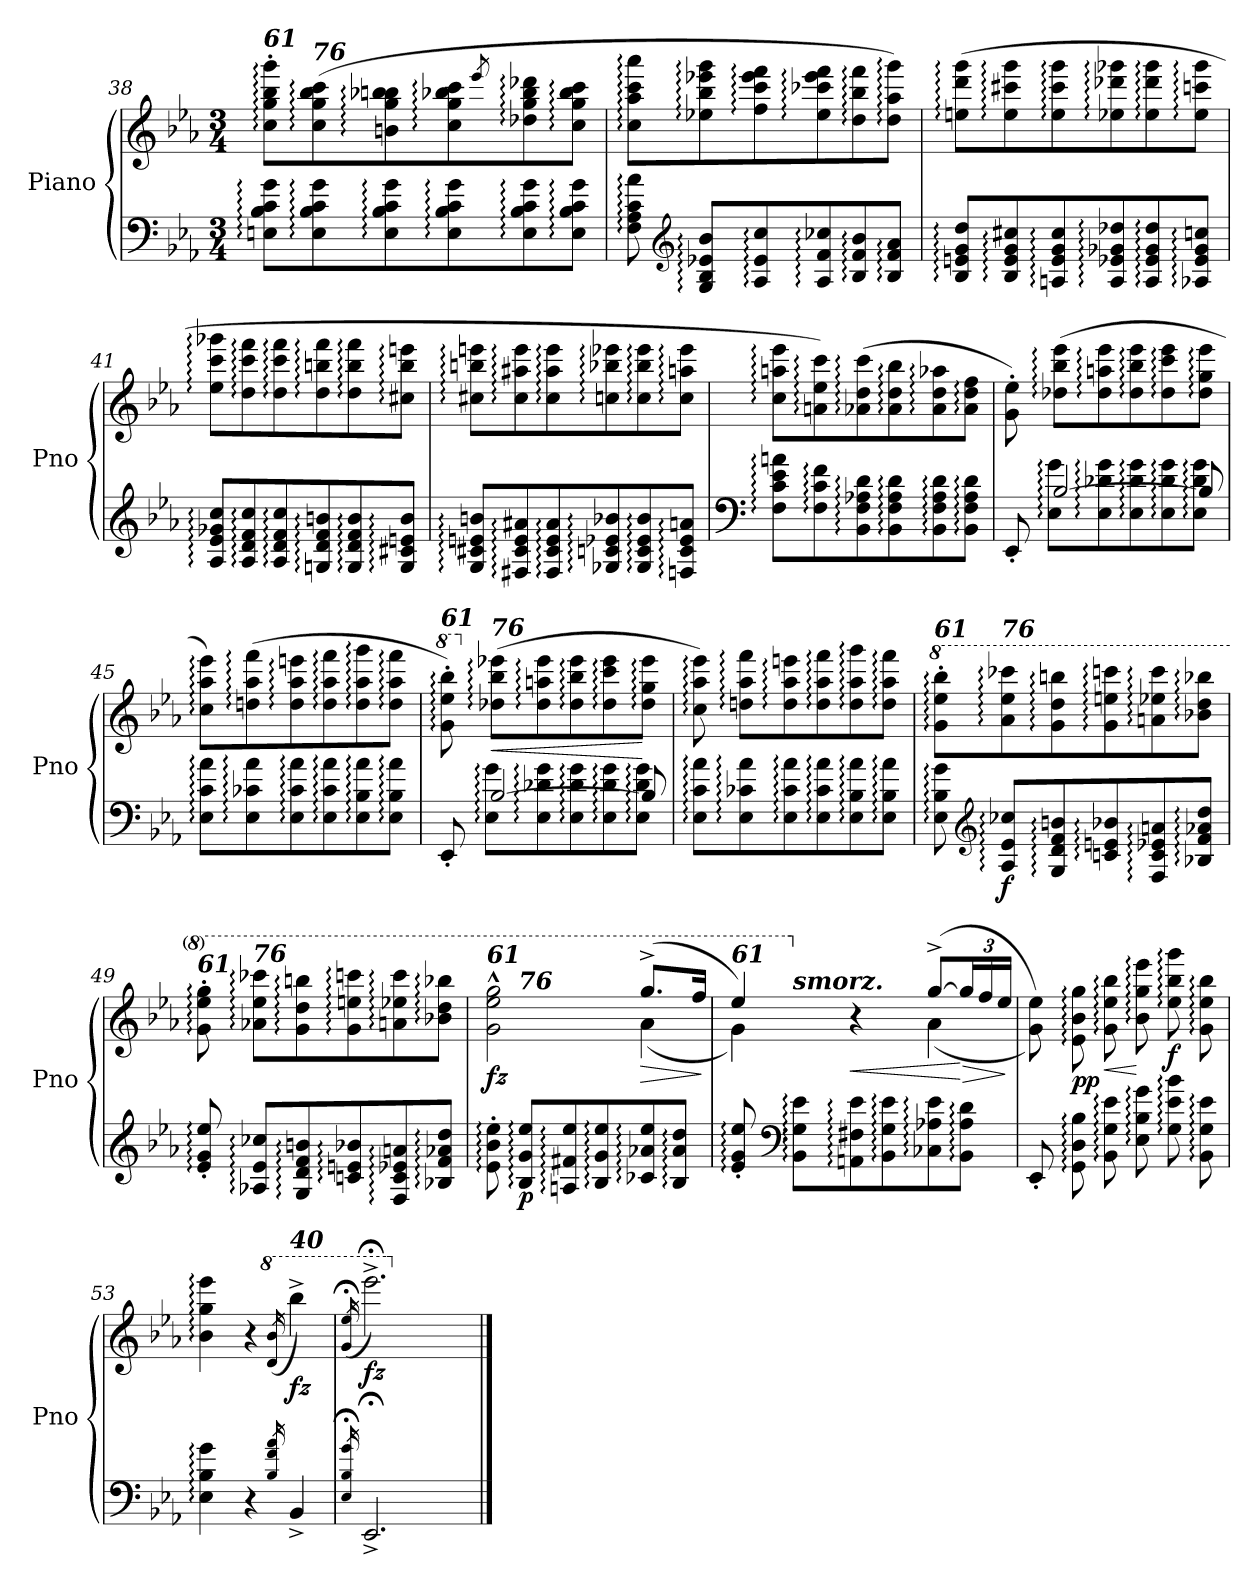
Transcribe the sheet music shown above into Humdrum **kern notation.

**kern	**kern	**dynam
*part1	*part1	*part1
*staff2	*staff1	*staff1/2
*I"Piano	*	*
*I'Pno	*	*
*clefF4	*clefG2	*
*k[b-e-a-]	*k[b-e-a-]	*
*M3/4	*M3/4	*
=38	=38	=38
!	!LO:TX:a:Bi:t=61	!
8En\: 8B-\: 8c\: 8g\:L	8cc\:' 8gg\:' 8bb-\:' 8ggg\:'L	.
!	!LO:TX:a:Bi:t=76	!
8E\: 8B-\: 8c\: 8g\:	(>8cc\: 8gg\: 8bb-\: 8ccc\:	.
8E\: 8B-\: 8c\: 8g\:	8bn\: 8gg\: 8bb-X\: 8bbn\:	.
8E\: 8B-\: 8c\: 8g\:	8cc\: 8gg\: 8bb-X\: 8ccc\:	.
.	8qeee-/	.
8E\: 8B-\: 8c\: 8g\:	8dd-X\: 8gg\: 8bb-\: 8ddd-X\:	.
8E\: 8B-\: 8c\: 8g\:J	8cc\: 8gg\: 8bb-\: 8ccc\:J	.
!!LO:PB:g=z
=39	=39	=39
8F\: 8A-\: 8c\: 8a-\:	8cc\: 8aa-\: 8ccc\: 8aaa-\:L	.
*clefG2	*	*
8G/: 8B-/: 8e-X/: 8b-/:L	8ee-X\: 8bb-\: 8eee-X\: 8ggg\:	.
8A-/: 8e-/: 8cc/:	8ff\: 8ccc\: 8eee-\: 8fff\:	.
8A-/: 8f/: 8cc-X/:	8ee-\: 8ccc-X\: 8eee-\: 8fff\:	.
8B-/: 8f/: 8b-/:	8dd\: 8bb-\: 8fff\:	.
8B-/: 8f/: 8a-/:J	8dd\: 8aa-\: 8ggg\:J)	.
=40	=40	=40
8B-/: 8en/: 8g/: 8dd/:L	(>8een\: 8ddd\: 8ggg\:L	.
8B-/: 8e/: 8g/: 8cc#X/:	8ee\: 8ccc#X\: 8ggg\:	.
8An/: 8e/: 8g/: 8cc#/:	8ee\: 8ccc#\: 8ggg\:	.
8A/: 8e-X/: 8g-X/: 8dd-X/:	8ee-X\: 8ddd-X\: 8ggg-X\:	.
8A/: 8e-/: 8g-/: 8dd-/:	8ee-\: 8ddd-\: 8ggg-\:	.
8A-X/: 8e-/: 8g-/: 8ccn/:J	8ee-\: 8cccn\: 8ggg-\:J	.
=41	=41	=41
8A-/: 8e-/: 8g-X/: 8cc/:L	8ee-\: 8ccc\: 8ggg-X\:L	.
8A-/: 8d/: 8f/: 8cc/:	8dd\: 8ccc\: 8fff\:	.
8A-/: 8d/: 8f/: 8cc/:	8dd\: 8ccc\: 8fff\:	.
8Gn/: 8d/: 8f/: 8bn/:	8dd\: 8bbn\: 8fff\:	.
8G/: 8d/: 8f/: 8b/:	8dd\: 8bb\: 8fff\:	.
8G/: 8c#X/: 8en/: 8b/:J	8cc#X\: 8bb\: 8eeen\:J	.
!!LO:LB:g=z
=42	=42	=42
8G/: 8c#X/: 8en/: 8bn/:L	8cc#X\: 8bbn\: 8eeen\:L	.
8F#X/: 8c#/: 8e/: 8a#X/:	8cc#\: 8aa#X\: 8eee\:	.
8F#/: 8c#/: 8e/: 8a#/:	8cc#\: 8aa#\: 8eee\:	.
8G-X/: 8cn/: 8e-X/: 8b-X/:	8ccn\: 8bb-X\: 8eee-X\:	.
8G-/: 8c/: 8e-/: 8b-/:	8cc\: 8bb-\: 8eee-\:	.
8Fn/: 8c/: 8e-/: 8an/:J	8cc\: 8aan\: 8eee-\:J	.
=43	=43	=43
*clefF4	*	*
8F\: 8c\: 8e-\: 8an\:L	8cc\: 8aan\: 8eee-\:L	.
8F\: 8c\: 8f\:	8an\: 8ee-\: 8ccc\:)	.
8BB-\: 8F\: 8A-X\: 8d\:	(>8a-X\: 8dd\: 8ccc\:	.
8BB-\: 8F\: 8A-\: 8d\:	8a-\: 8dd\: 8bb-\:	.
8BB-\: 8F\: 8A-\: 8d\:	8a-\: 8dd\: 8aa-X\:	.
8BB-\: 8F\: 8A-\: 8d\:J	8a-\: 8dd\: 8ff\:J	.
=44	=44	=44
*^	*	*
8EE-'/	8ryy	8g\' 8ee-\')	.
[2B-/	8E-\: 8g\:L	(>8dd-X\: 8bb-\: 8eee-\:L	.
.	8E-\: 8d-X\: 8g\:	8dd-\: 8aan\: 8eee-\:	.
.	8E-\: 8d-\: 8g\:	8dd-\: 8bb-\: 8eee-\:	.
.	8E-\: 8d-\: 8g\:	8dd-\: 8ccc\: 8eee-\:	.
8B-]	8E-\: 8d-\: 8g\:J	8dd-\: 8gg\: 8eee-\:J	.
*v	*v	*	*
!!LO:LB:g=z
=45	=45	=45
8E-\: 8c\: 8a-\:L	8cc\: 8aa-\: 8eee-\:L)	.
8E-\: 8c-X\: 8a-\:	(>8ddn\: 8aa-\: 8fff\:	.
8E-\: 8c-\: 8a-\:	8dd\: 8aa-\: 8eeen\:	.
8E-\: 8c-\: 8a-\:	8dd\: 8aa-\: 8fff\:	.
8E-\: 8B-\: 8a-\:	8dd\: 8aa-\: 8ggg\:	.
8E-\: 8B-\: 8a-\:J	8dd\: 8aa-\: 8fff\:J	.
!!LO:LB:g=z
=46	=46	=46
*^	*	*
*	*	*8va	*
!	!	!LO:TX:a:Bi:t=61	!
8EE-'/	8ryy	8gg\:' 8eee-\:' 8bbb-\:')	.
*	*	*X8va	*
!	!	!LO:TX:a:Bi:t=76	!
!	!	!	!LO:HP:b
[2B-/	8E-\: 8g\:L	(>8dd-X\: 8bb-\: 8eee-X\:L	<
.	8E-\: 8d-X\: 8g\:	8dd-\: 8aan\: 8eee-\:	.
.	8E-\: 8d-\: 8g\:	8dd-\: 8bb-\: 8eee-\:	.
.	8E-\: 8d-\: 8g\:	8dd-\: 8ccc\: 8eee-\:	.
8B-]	8E-\: 8d-\: 8g\:J	8dd-\: 8gg\: 8eee-\:J	[
*v	*v	*	*
=47	=47	=47
8E-\: 8c\: 8a-\:L	8cc\: 8aa-\: 8eee-\:)	.
8E-\: 8c-X\: 8a-\:	8ddn\: 8aa-\: 8fff\:L	.
8E-\: 8c-\: 8a-\:	8dd\: 8aa-\: 8eeen\:	.
8E-\: 8c-\: 8a-\:	8dd\: 8aa-\: 8fff\:	.
8E-\: 8B-\: 8a-\:	8dd\: 8aa-\: 8ggg\:	.
8E-\: 8B-\: 8a-\:J	8dd\: 8aa-\: 8fff\:J	.
=48	=48	=48
*	*8va	*
!	!LO:TX:a:Bi:t=61	!
8E-\: 8B-\: 8g\:	8gg\:' 8eee-\:' 8bbb-\:'L	.
*clefG2	*	*
!	!LO:TX:a:Bi:t=76	!
!	!	!LO:DY:b=2
8A-/: 8e-/: 8cc-X/:L	8aa-\: 8eee-\: 8cccc-X\:	f
8G/: 8d/: 8f/: 8bn/:	8gg\: 8ddd\: 8bbbn\:	.
8cn/: 8en/: 8b-X/:	8gg\: 8eeen\: 8ccccn\:	.
8F/: 8c/: 8e-X/: 8an/:	8aan\: 8eee-X\: 8cccc\:	.
8B-X/: 8f/: 8a-X/: 8dd/:J	8bb-X\: 8ddd\: 8bbb-X\:J	.
!!LO:LB:g=z
=49	=49	=49
!	!LO:TX:a:Bi:t=61	!
8e-/:' 8g/:' 8ee-/:'	8gg\:' 8eee-\:' 8ggg\:'	.
!	!LO:TX:a:Bi:t=76	!
8A-X/: 8e-/: 8cc-X/:L	8aa-X\: 8eee-\: 8cccc-X\:L	.
8G/: 8d/: 8f/: 8bn/:	8gg\: 8ddd\: 8bbbn\:	.
8cn/: 8en/: 8b-X/:	8gg\: 8eeen\: 8ccccn\:	.
8F/: 8c/: 8e-X/: 8an/:	8aan\: 8eee-X\: 8cccc\:	.
8B-X/: 8f/: 8a-X/: 8dd/:J	8bb-X\: 8ddd\: 8bbb-X\:J	.
=50	=50	=50
*	*^	*
!	!LO:TX:a:Bi:t=61	!	!
!	!	!	!LO:DY:b
*	*	*^	*
8e-\:' 8b-\:' 8ee-\:'	2gg\^^ 2eee-\^^ 2ggg\^^	2ryy	8ryy	fz
!	!	!	!LO:TX:a:Bi:t=76	!
!	!	!	!	!LO:DY:b=2
8B-/: 8g/: 8ee-/:L	.	.	2ryy	p
8An/: 8f#X/: 8ee-/:	.	.	.	.
8B-/: 8g/: 8ee-/:	.	.	.	.
!	!	!	!	!LO:HP:b
8c-X/: 8a-X/: 8ee-/:	(>8.ggg^/L	(<4aa-\	.	>
8B-/: 8a-/: 8dd/:J	.	.	8ryy	.
.	16fff/Jk	.	.	.
.	.	.	.	]
=51	=51	=51	=51	=51
!	!LO:TX:a:Bi:t=61	!	!	!
8e-/:' 8g/:' 8ee-/:'	4eee-/)	4gg\)	8ryy	.
*clefF4	*	*	*	*
!	!	!	!LO:TX:a:Bi:t=smorz.	!
8BB-\: 8G\: 8e-\:L	.	.	2ryy	.
*	*X8va	*	*	*
!	!	!	!	!LO:HP:b
8AAn\: 8F#X\: 8e-\:	4r	4ryy	.	<
8BB-\: 8G\: 8e-\:	.	.	.	.
8C-X\: 8A-X\: 8e-\:	(>[8gg^/L	(<4a-\	.	.
*	*Xbrackettup	*	*	*
!	!	!	!	!LO:HP:n=1:b
8BB-\: 8A-\: 8d\:J	24gg/L]	.	8ryy	[ >
.	24ff/	.	.	.
.	24ee-/JJ	.	.	.
.	.	.	.	]
*	*v	*v	*v	*
!!LO:PB:g=z
=52	=52	=52
8EE-'/	8g\ 8ee-\))	.
!	!	!LO:DY:b
8GG\: 8D\: 8B-\:	8e-\: 8b-\: 8gg\:	pp
!	!	!LO:HP:b
8BB-\: 8G\: 8e-\:	8g\: 8ee-\: 8bb-\:	<
8E-\: 8B-\: 8g\:	8b-\: 8gg\: 8eee-\:	[
!	!	!LO:DY:b
8G\: 8e-\: 8b-\:	8ee-\: 8bb-\: 8ggg\:	f
8BB-\: 8G\: 8e-\:	8g\: 8ee-\: 8bb-\:	.
=53	=53	=53
4E-\: 4B-\: 4g\:	4b-\: 4gg\: 4eee-\:	.
4r	4r	.
*	*8va	*
16qB-/ 16qf/ 16qa-/	(>16qdd/ 16qbb-/	.
!	!LO:TX:a:Bi:t=40	!
!	!	!LO:DY:b
4BB-^/	4bbb-^\)	fz
=54	=54	=54
16qE-/; 16qB-/; 16qg/;	(>16qgg/;< 16qeee-/;<	.
!	!	!LO:DY:b
2.EE-;^/	2.eeee-;<^\)	fz
*	*X8va	*
8ryy	8ryy	.
==	==	==
*-	*-	*-
